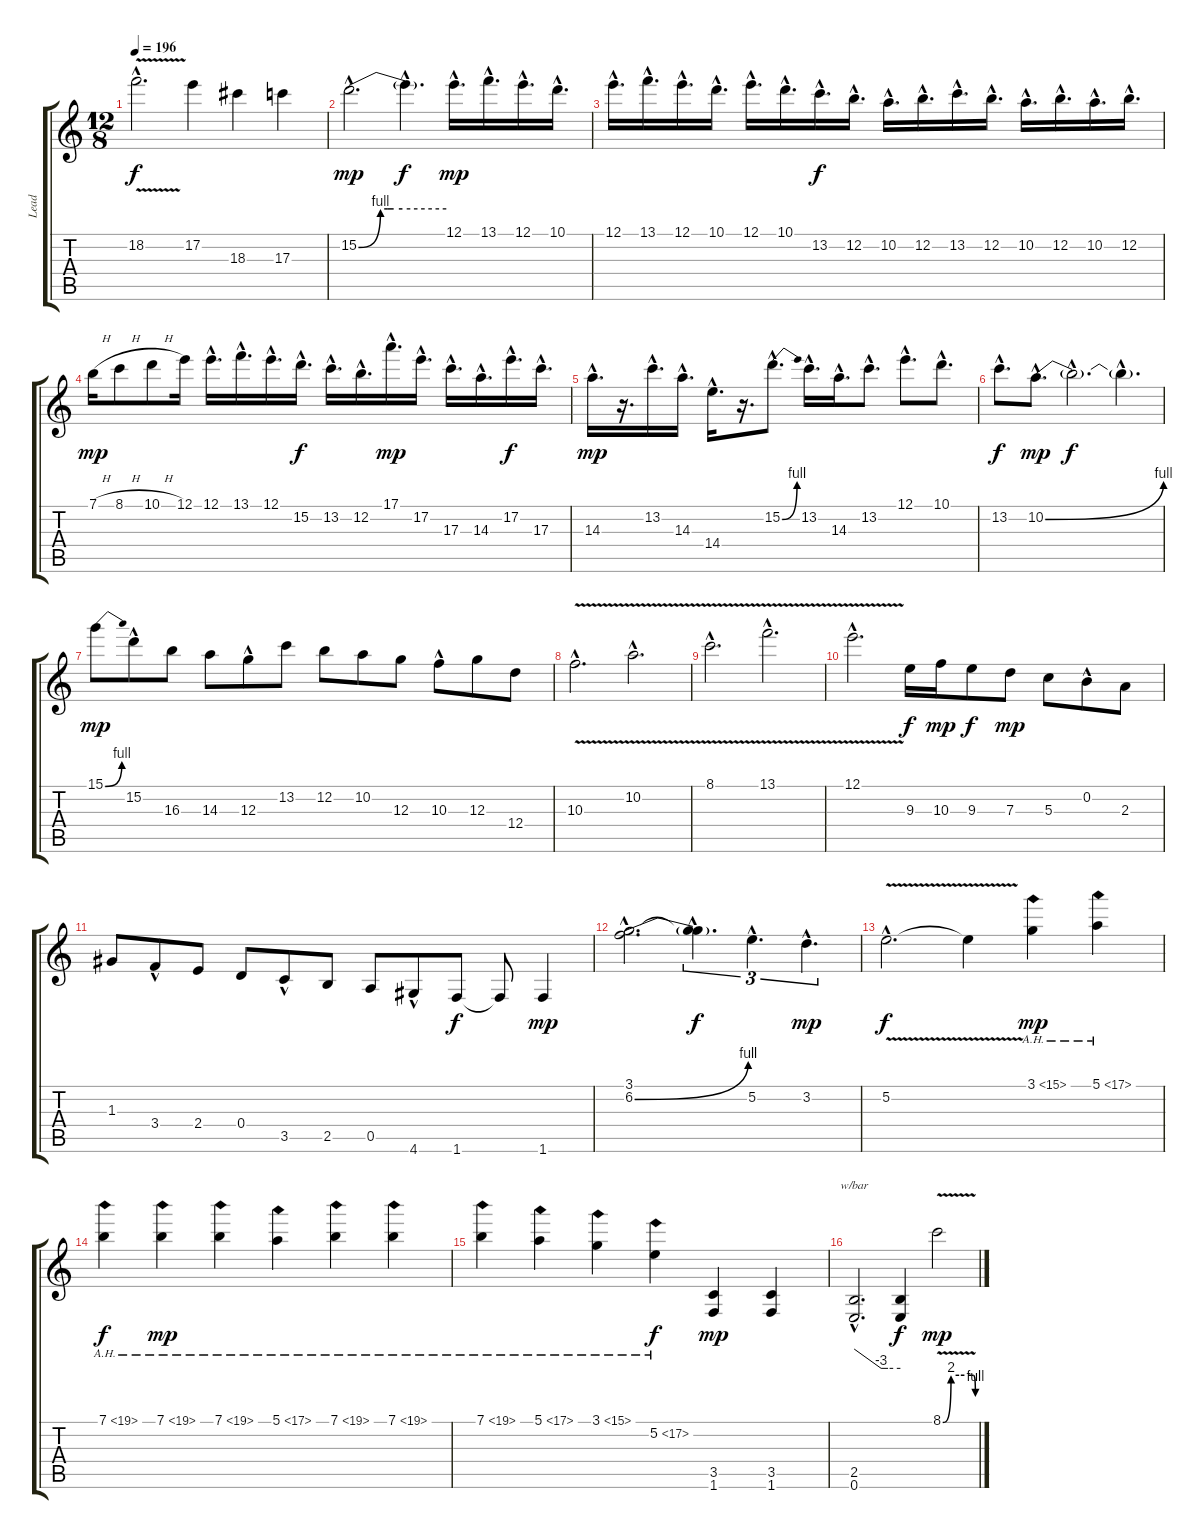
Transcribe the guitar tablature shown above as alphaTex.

\track ("Lead" "Lead") {instrument overdrivenguitar}
\staff {score tabs}
\tuning (E4 B3 G3 D3 A2 E2) {hide}
\ts (12 8)
\tempo 196
\clef g2
\ks c
18.2{v hac}.2{d dy f} 17.2.4 18.3.4 17.3.4 |
15.2{be (custom 0 0 15 4 20 4 24 4 30 4 60 4) hac}.2{d dy mp} 15.2{hac t}.4{d dy f} 12.1{hac}.16{d dy mp} 13.1{hac}.16{d} 12.1{hac}.16{d} 10.1{hac}.16{d} |
12.1{hac}.16{d} 13.1{hac}.16{d} 12.1{hac}.16{d} 10.1{hac}.16{d} 12.1{hac}.16{d} 10.1{hac}.16{d} 13.2{hac}.16{d dy f} 12.2{hac}.16{d} 10.2{hac}.16{d} 12.2{hac}.16{d} 13.2{hac}.16{d} 12.2{hac}.16{d} 10.2{hac}.16{d} 12.2{hac}.16{d} 10.2{hac}.16{d} 12.2{hac}.16{d} |
7.1{h}.16{dy mp} 8.1{h}.8 10.1{h}.8 12.1.16 12.1{hac}.16{d} 13.1{hac}.16{d} 12.1{hac}.16{d} 15.2{hac}.16{d dy f} 13.2{hac}.16{d} 12.2{hac}.16{d} 17.1{hac}.16{d dy mp} 17.2{hac}.16{d} 17.3{hac}.16{d} 14.3{hac}.16{d} 17.2{hac}.16{d dy f} 17.3{hac}.16{d} |
14.3{hac}.16{d dy mp} r.16{d} 13.2{hac}.16{d} 14.3{hac}.16{d} 14.4{hac}.16{d} r.16{d} 15.2{be (bend 0 0 60 4) hac}.8{d} 13.2{hac}.16{d} 14.3{hac}.16{d} 13.2{hac}.8{d} 12.1{hac}.8{d} 10.1{hac}.8{d} |
13.2{hac}.8{d dy f} 10.2{be (bend 0 0 60 4) hac}.8{d dy mp} 10.2{hac t}.2{d dy f} 10.2{hac t}.4{d} |
15.1{be (bend 0 0 60 4)}.8{dy mp} 15.2{hac}.8 16.3.8 14.3.8 12.3{hac}.8 13.2.8 12.2.8 10.2.8 12.3.8 10.3{hac}.8 12.3.8 12.4.8 |
10.3{v hac}.2{d} 10.2{v hac}.2{d} |
8.1{v hac}.2{d} 13.1{v hac}.2{d} |
12.1{v hac}.2{d} 9.3.16{dy f} 10.3.16{dy mp} 9.3.8{dy f} 7.3.8{dy mp} 5.3.8 0.2{hac}.8 2.3.8 |
1.3.8 3.4{hac}.8 2.4.8 0.4.8 3.5{hac}.8 2.5.8 0.5.8 4.6{hac}.8 1.6.8{dy f} 1.6{t}.8 1.6.4{dy mp} |
(3.1{hac} 6.2{be (bend 0 0 60 4) hac}).2{d} (3.1{hac t} 6.2{hac t}).4{d tu (3 2) dy f} 5.2{hac}.4{d tu (3 2)} 3.2{hac}.4{d tu (3 2) dy mp} |
5.2{v hac}.2{d dy f} 5.2{t}.4 3.1{ah 12}.4{dy mp} 5.1{ah 12}.4 |
7.1{ah 12}.4{dy f} 7.1{ah 12}.4{dy mp} 7.1{ah 12}.4 5.1{ah 12}.4 7.1{ah 12}.4 7.1{ah 12}.4 |
7.1{ah 12}.4 5.1{ah 12}.4 3.1{ah 12}.4 5.2{ah 12}.4{dy f} (3.5 1.6).4{dy mp} (3.5 1.6).4 |
(2.5{hac} 0.6{hac}).2{d tbe (custom default 0 0 35 -12 44 -12 60 -12)} (2.5{t} 0.6{t}).4{dy f} 8.1{be (custom 0 0 15 8 30 8 53 8 56 8 60 4) v}.2{dy mp}
